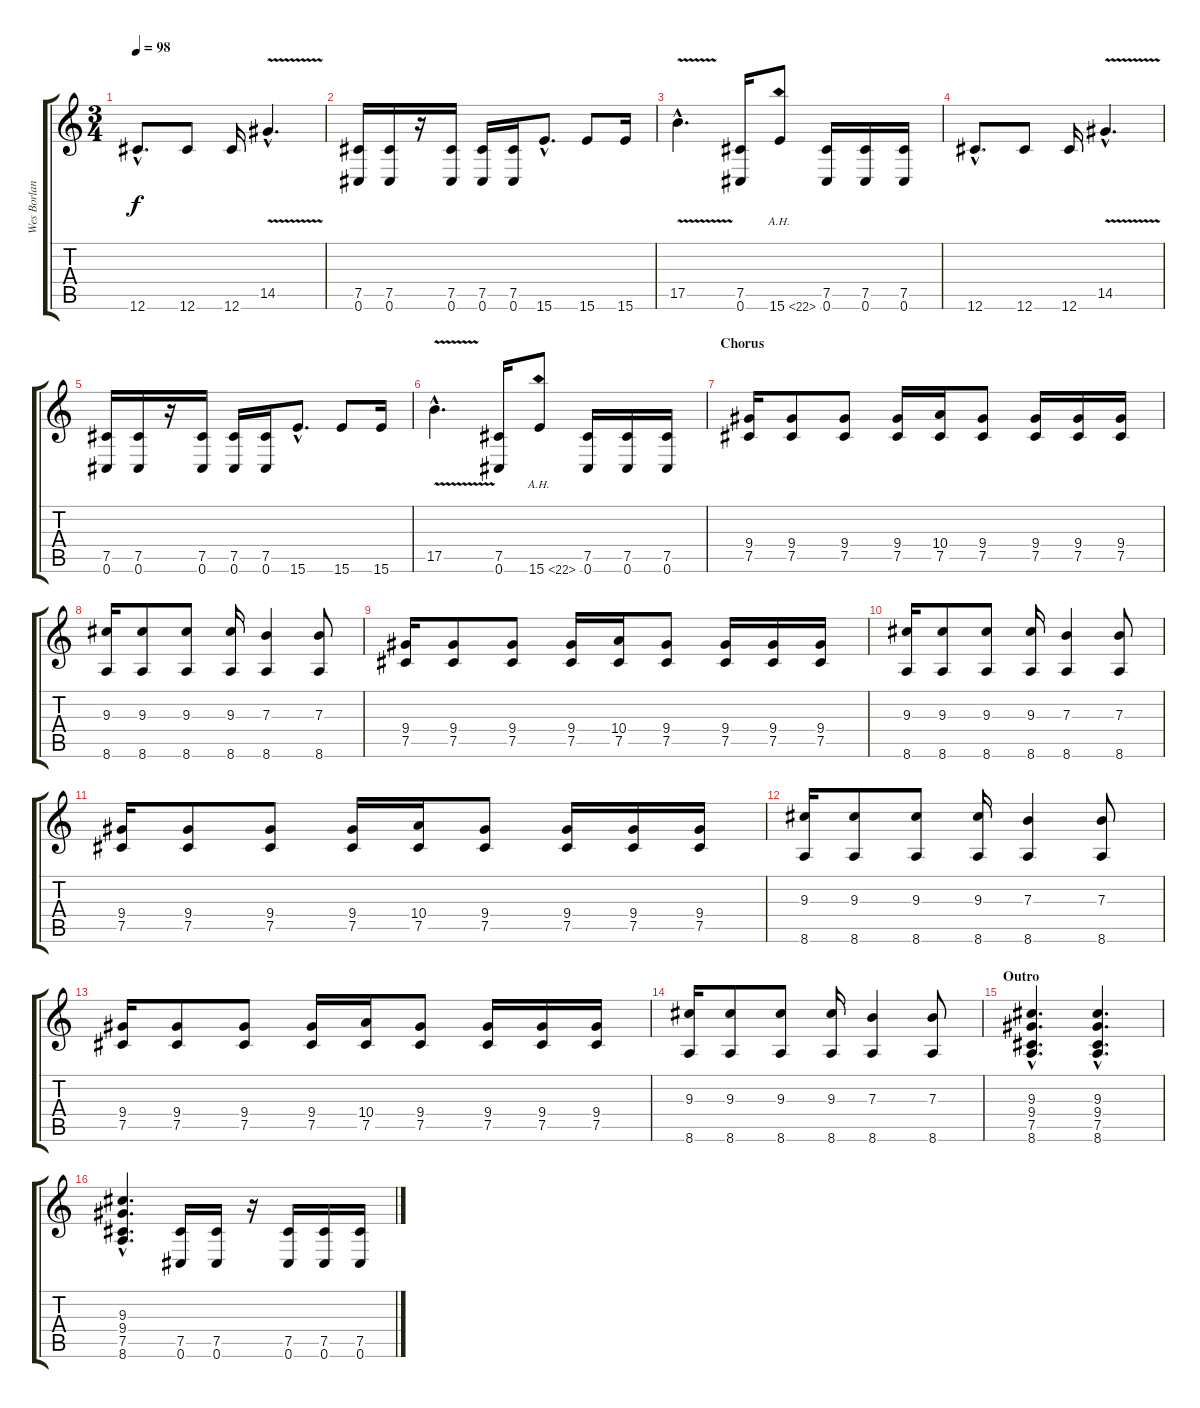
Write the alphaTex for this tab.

\track ("Wes Borland - Distortion Guitar" "Wes Borlan") {instrument distortionguitar}
\staff {score tabs}
\tuning (Db4 Ab3 E3 B2 Gb2 Db2) {hide}
\ts (3 4)
\tempo 98
\clef g2
\ks c
12.6{hac}.8{d dy f} 12.6.8 12.6.16 14.5{v hac}.4{d} |
(7.5 0.6).16 (7.5 0.6).16 r.16 (7.5 0.6).16 (7.5 0.6).16 (7.5 0.6).16 15.6{hac}.8{d} 15.6.8 15.6.16 |
17.5{v hac}.4{d} (7.5 0.6).16 15.6{ah 7}.8 (7.5 0.6).16 (7.5 0.6).16 (7.5 0.6).16 |
12.6{hac}.8{d} 12.6.8 12.6.16 14.5{v hac}.4{d} |
(7.5 0.6).16 (7.5 0.6).16 r.16 (7.5 0.6).16 (7.5 0.6).16 (7.5 0.6).16 15.6{hac}.8{d} 15.6.8 15.6.16 |
17.5{v hac}.4{d} (7.5 0.6).16 15.6{ah 7}.8 (7.5 0.6).16 (7.5 0.6).16 (7.5 0.6).16 |
\section ("" "Chorus")
(9.4 7.5).16 (9.4 7.5).8 (9.4 7.5).8 (9.4 7.5).16 (10.4 7.5).16 (9.4 7.5).8 (9.4 7.5).16 (9.4 7.5).16 (9.4 7.5).16 |
(9.3 8.6).16 (9.3 8.6).8 (9.3 8.6).8 (9.3 8.6).16 (7.3 8.6).4 (7.3 8.6).8 |
(9.4 7.5).16 (9.4 7.5).8 (9.4 7.5).8 (9.4 7.5).16 (10.4 7.5).16 (9.4 7.5).8 (9.4 7.5).16 (9.4 7.5).16 (9.4 7.5).16 |
(9.3 8.6).16 (9.3 8.6).8 (9.3 8.6).8 (9.3 8.6).16 (7.3 8.6).4 (7.3 8.6).8 |
(9.4 7.5).16 (9.4 7.5).8 (9.4 7.5).8 (9.4 7.5).16 (10.4 7.5).16 (9.4 7.5).8 (9.4 7.5).16 (9.4 7.5).16 (9.4 7.5).16 |
(9.3 8.6).16 (9.3 8.6).8 (9.3 8.6).8 (9.3 8.6).16 (7.3 8.6).4 (7.3 8.6).8 |
(9.4 7.5).16 (9.4 7.5).8 (9.4 7.5).8 (9.4 7.5).16 (10.4 7.5).16 (9.4 7.5).8 (9.4 7.5).16 (9.4 7.5).16 (9.4 7.5).16 |
(9.3 8.6).16 (9.3 8.6).8 (9.3 8.6).8 (9.3 8.6).16 (7.3 8.6).4 (7.3 8.6).8 |
\section ("" "Outro")
(9.3{hac} 9.4{hac} 7.5{hac} 8.6{hac}).4{d} (9.3{hac} 9.4{hac} 7.5{hac} 8.6{hac}).4{d} |
(9.3{hac} 9.4{hac} 7.5{hac} 8.6{hac}).4{d} (7.5 0.6).16 (7.5 0.6).16 r.16 (7.5 0.6).16 (7.5 0.6).16 (7.5 0.6).16
